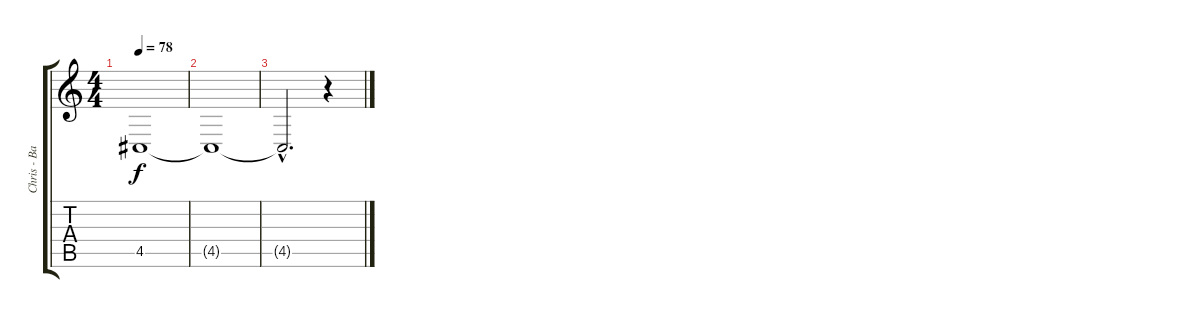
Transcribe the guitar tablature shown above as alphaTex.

\track ("Chris - Backing Vocals" "Chris - Ba") {instrument stringensemble1}
\staff {score tabs}
\tuning (E4 B3 G3 D3 A2 E2) {hide}
\ts (4 4)
\tempo 78
\clef g2
\ks c
4.5.1{dy f} |
4.5{t}.1 |
4.5{hac t}.2{d} r.4
